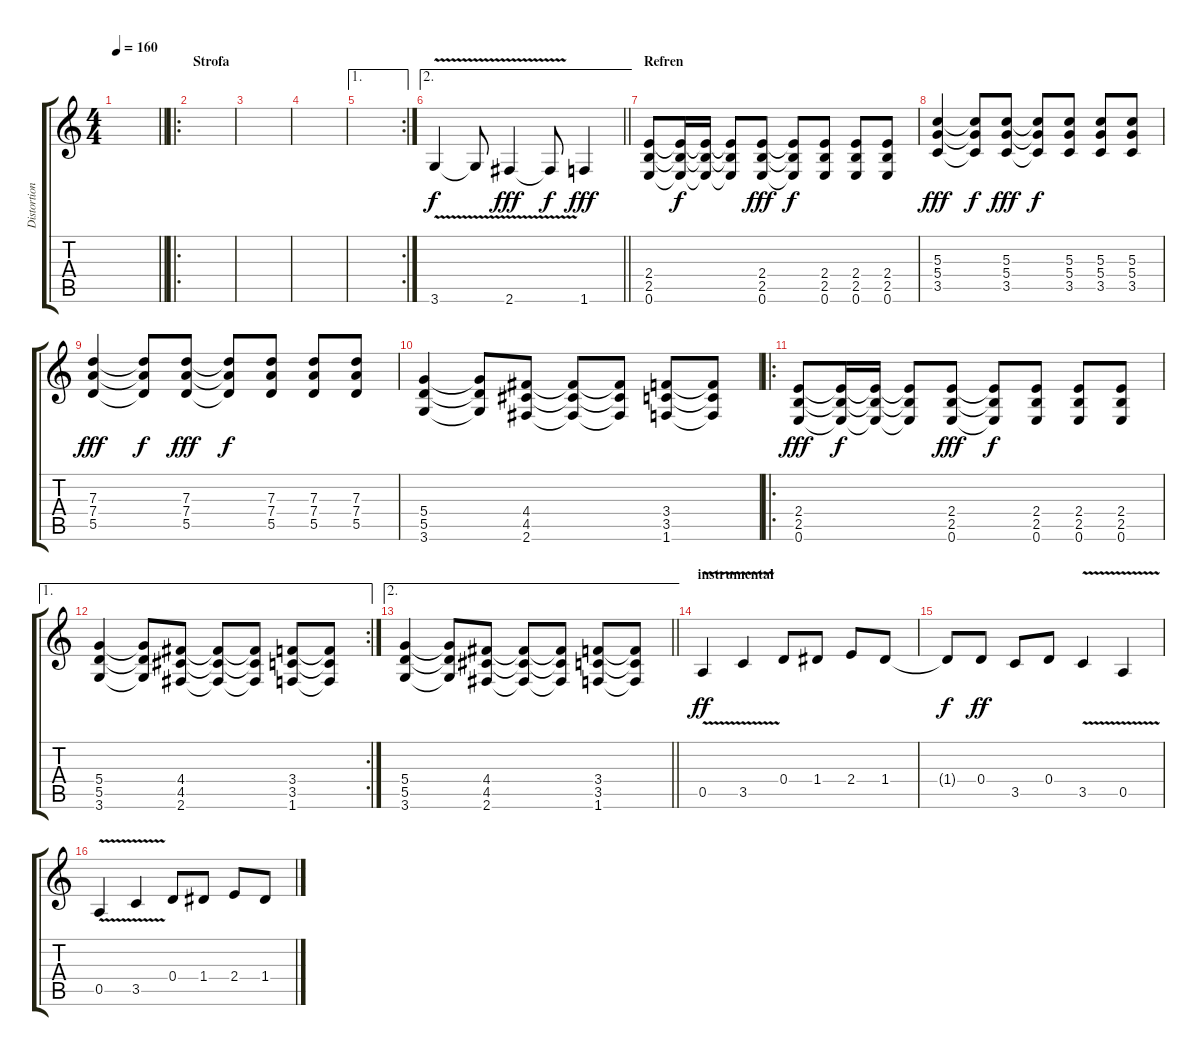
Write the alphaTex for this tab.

\track ("Distortion Guitar " "Distortion") {instrument distortionguitar}
\staff {score tabs}
\tuning (E4 B3 G3 D3 A2 E2) {hide}
\ts (4 4)
\tempo 160
\clef g2
\barLineRight lightlight
\ks c
|
\ro
\section ("" "Strofa")
|
|
|
\ae 1
\rc 2
|
\ae 2
\barLineRight lightlight
3.6{v}.4 3.6{t}.8{dy f} 2.6{v}.4{dy fff} 2.6{t}.8{dy f} 1.6.4{dy fff} |
\section ("" "Refren")
(2.4 2.5 0.6).8 (2.4{t} 2.5{t} 0.6{t}).16{dy f} (2.4{t} 2.5{t} 0.6{t}).16 (2.4{t} 2.5{t} 0.6{t}).8 (2.4 2.5 0.6).8{dy fff} (2.4{t} 2.5{t} 0.6{t}).8{dy f} (2.4 2.5 0.6).8 (2.4 2.5 0.6).8 (2.4 2.5 0.6).8 |
(5.3 5.4 3.5).4{dy fff} (5.3{t} 5.4{t} 3.5{t}).8{dy f} (5.3 5.4 3.5).8{dy fff} (5.3{t} 5.4{t} 3.5{t}).8{dy f} (5.3 5.4 3.5).8 (5.3 5.4 3.5).8 (5.3 5.4 3.5).8 |
(7.3 7.4 5.5).4{dy fff} (7.3{t} 7.4{t} 5.5{t}).8{dy f} (7.3 7.4 5.5).8{dy fff} (7.3{t} 7.4{t} 5.5{t}).8{dy f} (7.3 7.4 5.5).8 (7.3 7.4 5.5).8 (7.3 7.4 5.5).8 |
(5.4 5.5 3.6).4 (5.4{t} 5.5{t} 3.6{t}).8 (4.4 4.5 2.6).8 (4.4{t} 4.5{t} 2.6{t}).8 (4.4{t} 4.5{t} 2.6{t}).8 (3.4 3.5 1.6).8 (3.4{t} 3.5{t} 1.6{t}).8 |
\ro
(2.4 2.5 0.6).8{dy fff} (2.4{t} 2.5{t} 0.6{t}).16{dy f} (2.4{t} 2.5{t} 0.6{t}).16 (2.4{t} 2.5{t} 0.6{t}).8 (2.4 2.5 0.6).8{dy fff} (2.4{t} 2.5{t} 0.6{t}).8{dy f} (2.4 2.5 0.6).8 (2.4 2.5 0.6).8 (2.4 2.5 0.6).8 |
\ae 1
\rc 2
(5.4 5.5 3.6).4 (5.4{t} 5.5{t} 3.6{t}).8 (4.4 4.5 2.6).8 (4.4{t} 4.5{t} 2.6{t}).8 (4.4{t} 4.5{t} 2.6{t}).8 (3.4 3.5 1.6).8 (3.4{t} 3.5{t} 1.6{t}).8 |
\ae 2
\barLineRight lightlight
(5.4 5.5 3.6).4 (5.4{t} 5.5{t} 3.6{t}).8 (4.4 4.5 2.6).8 (4.4{t} 4.5{t} 2.6{t}).8 (4.4{t} 4.5{t} 2.6{t}).8 (3.4 3.5 1.6).8 (3.4{t} 3.5{t} 1.6{t}).8 |
\section ("" "instrumental")
0.5{v}.4{dy ff} 3.5{v}.4 0.4.8 1.4.8 2.4.8 1.4.8 |
1.4{t}.8{dy f} 0.4.8{dy ff} 3.5.8 0.4.8 3.5{v}.4 0.5{v}.4 |
0.5{v}.4 3.5{v}.4 0.4.8 1.4.8 2.4.8 1.4.8
